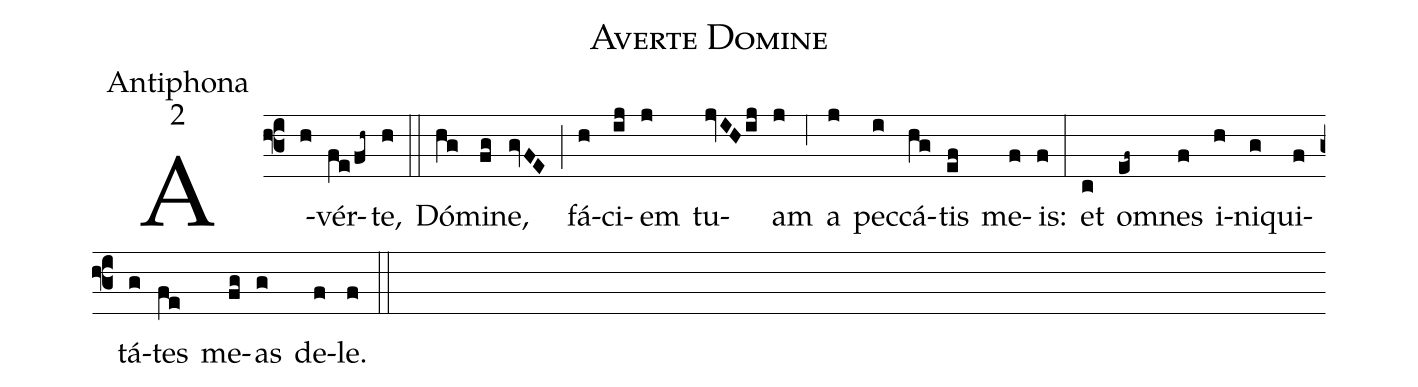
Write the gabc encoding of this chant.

name:Averte Domine;
office-part:Antiphona;
mode:2;
%%
(f3) A(h)vér(fe/fh~)te,(h) (::)
Dó(hg)mi(fg)ne,(gvFE) (;) fá(h)ci(ij)em(j) tu(jvIH/ij)am(j) (,6) a(j) pec(i)cá(hg)tis(ef) me(f)is:(f) (:)
et(c) o(ef~)mnes(f) i(h)ni(g)qui(f)tá(g)tes(fe) me(fg)as(g) de(f)le.(f) (::)
